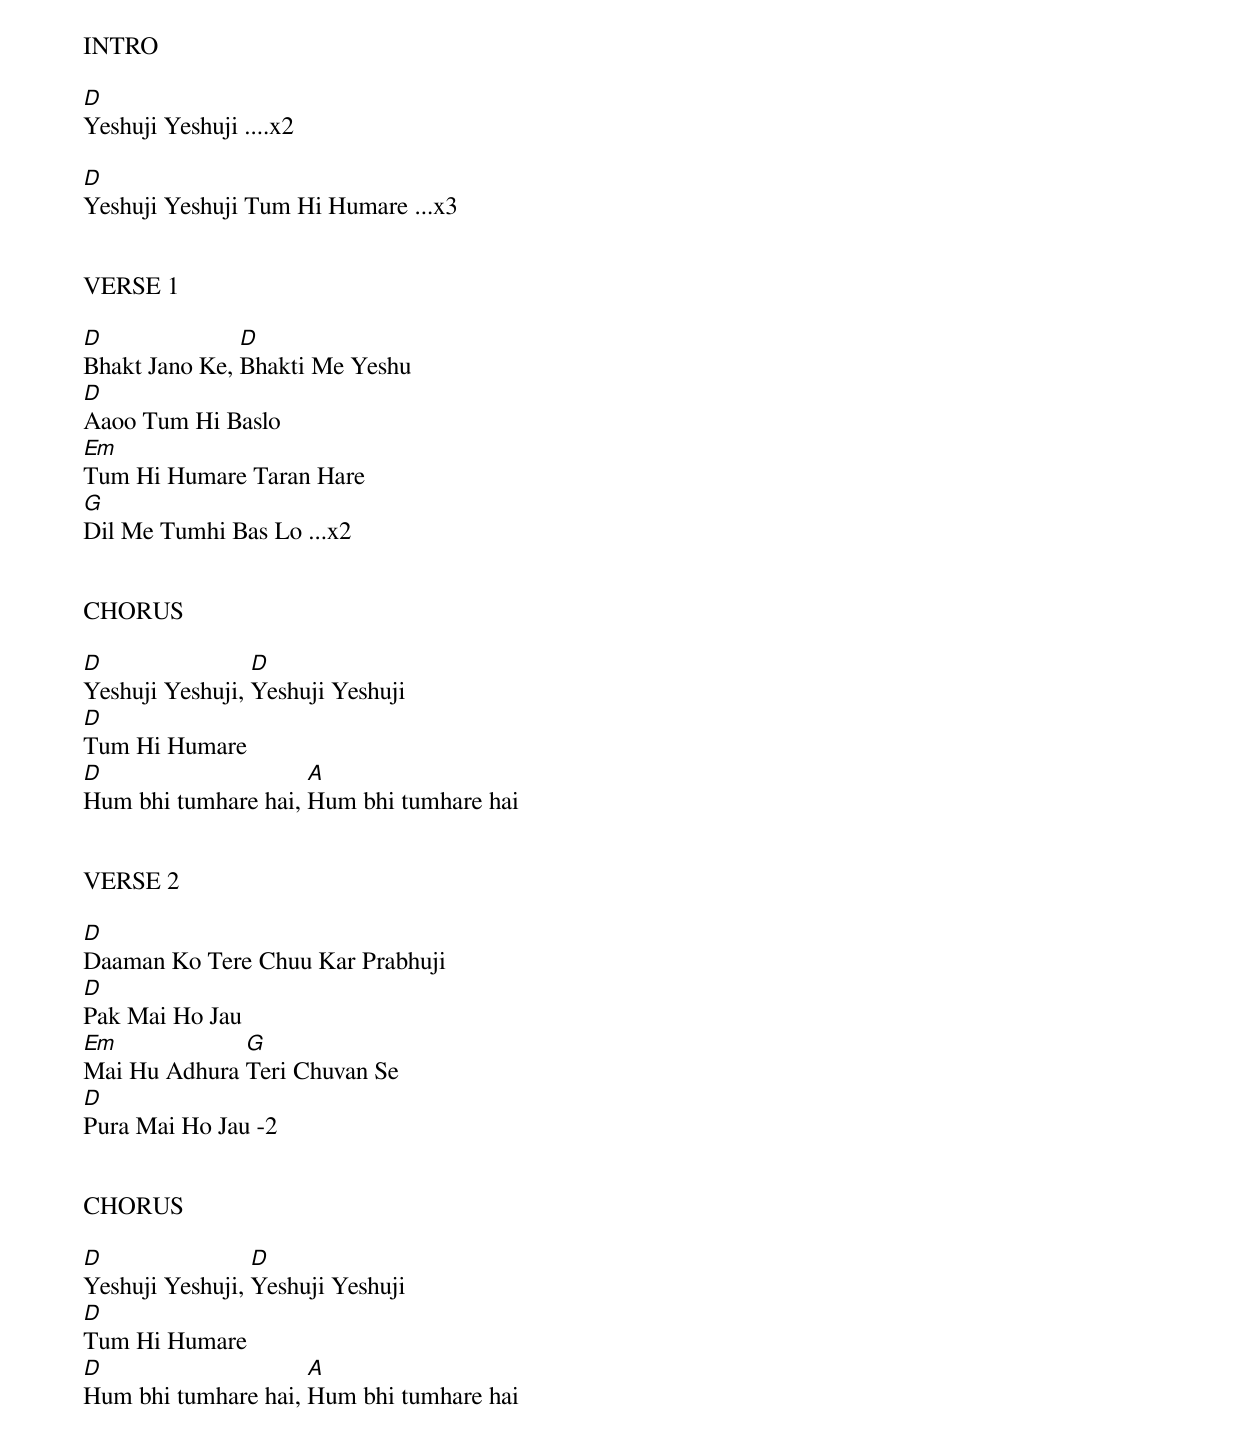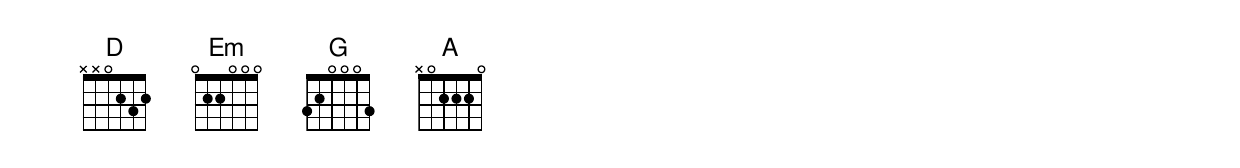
INTRO

[D]Yeshuji Yeshuji ....x2

[D]Yeshuji Yeshuji Tum Hi Humare ...x3


VERSE 1

[D]Bhakt Jano Ke, [D]Bhakti Me Yeshu
[D]Aaoo Tum Hi Baslo
[Em]Tum Hi Humare Taran Hare
[G]Dil Me Tumhi Bas Lo ...x2


CHORUS

[D]Yeshuji Yeshuji, [D]Yeshuji Yeshuji
[D]Tum Hi Humare
[D]Hum bhi tumhare hai, [A]Hum bhi tumhare hai


VERSE 2

[D]Daaman Ko Tere Chuu Kar Prabhuji
[D]Pak Mai Ho Jau
[Em]Mai Hu Adhura [G]Teri Chuvan Se
[D]Pura Mai Ho Jau -2


CHORUS

[D]Yeshuji Yeshuji, [D]Yeshuji Yeshuji
[D]Tum Hi Humare
[D]Hum bhi tumhare hai, [A]Hum bhi tumhare hai
